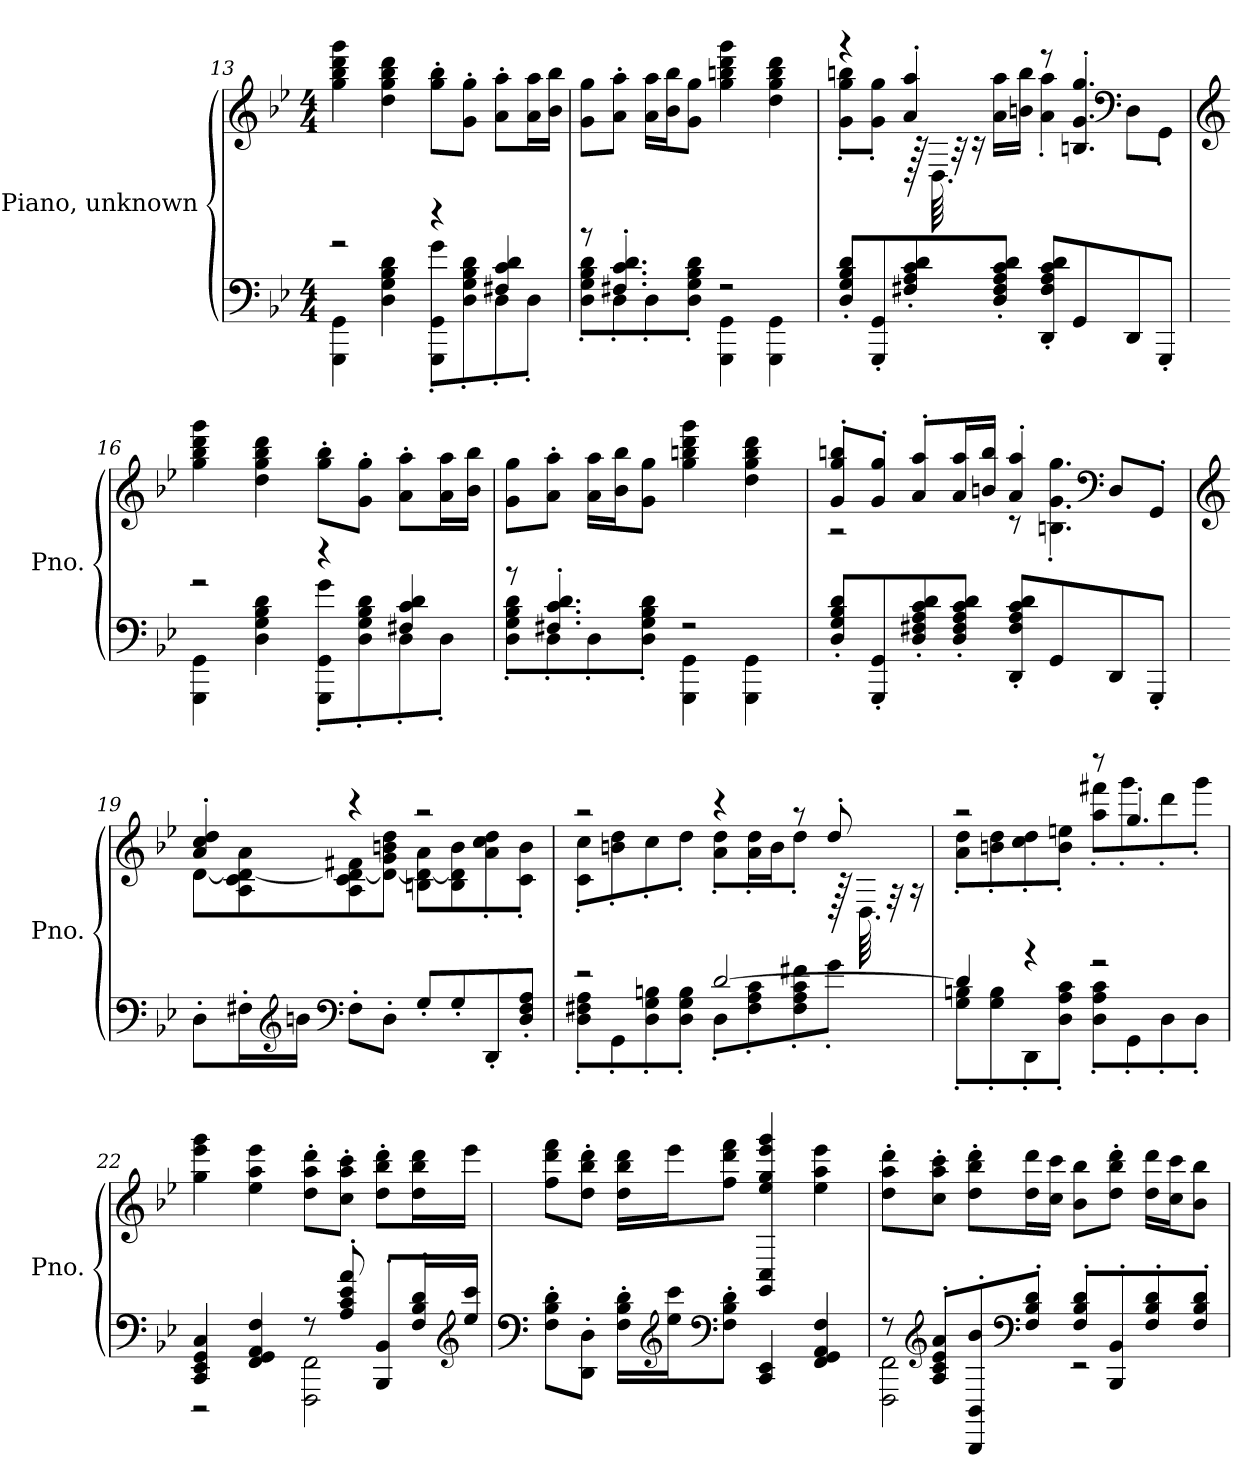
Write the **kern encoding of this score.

**kern	**kern
*part1	*part1
*staff2	*staff1
*I"Piano, unknown	*
*I'Pno.	*
*clefF4	*clefG2
*k[b-e-]	*k[b-e-]
*M4/4	*M4/4
=13	=13
*^	*
2r	4GGG\ 4GG\	4gg\ 4bb-\ 4ddd\ 4ggg\
.	4D\ 4G\ 4B-\ 4d\	4dd\ 4gg\ 4bb-\ 4ddd\
4r	8GGG\' 8GG\' 8g\'L	8gg\' 8bb-\'L
.	8D\' 8G\' 8B-\' 8d\'	8g\' 8gg\'J
4F#X/ 4c/ 4d/	8D'\	8a\' 8aa\'L
.	8D'\J	16a\ 16aa\L
.	.	16b-\ 16bb-\JJ
!!LO:LB:g=z
=14	=14	=14
8r	8D\' 8G\' 8B-\' 8d\'L	8g\ 8gg\L
4.F#X/' 4.c/' 4.d/'	8D'\	8a\' 8aa\'J
.	8D'\	16a\ 16aa\LL
.	.	16b-\ 16bb-\J
.	8D\' 8G\' 8B-\' 8d\'J	8g\ 8gg\J
2r	4GGG\ 4GG\	4gg\ 4bbn\ 4ddd\ 4ggg\
.	4GGG\ 4GG\	4dd\ 4gg\ 4bb\ 4ddd\
*v	*v	*
=15	=15
*	*^
8D/' 8G/' 8B-/' 8d/'L	4r	8g\' 8gg\' 8bbn\'L
8GGG/' 8GG/'	.	8g\' 8gg\'J
8F#X/' 8A/' 8c/' 8d/'	4a/' 4aa/'	128r
.	.	64.D\
.	.	32r
.	.	16r
8D/' 8F#/' 8A/' 8c/' 8d/'J	.	16a\ 16aa\LL
.	.	16bn\ 16bb\JJ
8DD/' 8F#/' 8A/' 8c/' 8d/'L	8r	4a\' 4aa\'
8GG/	4.Bn/' 4.g/' 4.gg/'	.
*	*clefF4	*
8DD/	.	8D\L
8GGG'/J	.	8GG'\J
*	*v	*v
=16	=16
*	*clefG2
*^	*
2r	4GGG\ 4GG\	4gg\ 4bb-\ 4ddd\ 4ggg\
.	4D\ 4G\ 4B-\ 4d\	4dd\ 4gg\ 4bb-\ 4ddd\
4r	8GGG\' 8GG\' 8g\'L	8gg\' 8bb-\'L
.	8D\' 8G\' 8B-\' 8d\'	8g\' 8gg\'J
4F#X/ 4c/ 4d/	8D'\	8a\' 8aa\'L
.	8D'\J	16a\ 16aa\L
.	.	16b-\ 16bb-\JJ
!!LO:PB:g=z
=17	=17	=17
8r	8D\' 8G\' 8B-\' 8d\'L	8g\ 8gg\L
4.F#X/' 4.c/' 4.d/'	8D'\	8a\' 8aa\'J
.	8D'\	16a\ 16aa\LL
.	.	16b-\ 16bb-\J
.	8D\' 8G\' 8B-\' 8d\'J	8g\ 8gg\J
2r	4GGG\ 4GG\	4gg\ 4bbn\ 4ddd\ 4ggg\
.	4GGG\ 4GG\	4dd\ 4gg\ 4bb\ 4ddd\
*v	*v	*
=18	=18
*	*^
8D/' 8G/' 8B-/' 8d/'L	8g/' 8gg/' 8bbn/'L	2r
8GGG/' 8GG/'	8g/' 8gg/'J	.
8D/' 8F#X/' 8A/' 8c/' 8d/'	8a/' 8aa/'L	.
8D/' 8F#/' 8A/' 8c/' 8d/'J	16a/ 16aa/L	.
.	16bn/ 16bb/JJ	.
8DD/' 8F#/' 8A/' 8c/' 8d/'L	4a/' 4aa/'	8r
8GG/	.	4.Bn\' 4.g\' 4.gg\'
*	*clefF4	*
8DD/	8D/L	.
8GGG'/J	8GG'/J	.
!!LO:LB:g=z	!!
=19	=19	=19
*	*clefG2	*
8D'\L	4a/' 4cc/' 4dd/'	[8d\L
16F#X'\L	.	8A\ 8c\ 8d\_ 8a\
*clefG2	*	*
16bn\JJ	.	.
*clefF4	*	*
8F#'\L	4r	8A\ 8c\ 8d\_ 8f#X\
8D'\J	.	8d\_ 8g\ 8bn\ 8dd\J
8G'/L	2r	8Bn\ 8d\_ 8a\L
8G'/	.	8B\ 8d\] 8b\
8DD'/	.	8a\' 8cc\' 8dd\'
8D/' 8F#/' 8A/'J	.	8c\' 8b\'J
=20	=20	=20
*^	*	*
2r	8D\' 8F#X\' 8A\'L	2r	8c\' 8cc\'L
.	8GG'\	.	8bn\' 8dd\'
.	8D\' 8G\' 8Bn\'	.	8cc'\
.	8D\' 8G\' 8B\'J	.	8dd'\J
[2d/	8D'\L	4r	8a\' 8dd\'L
.	8F#\' 8A\' 8c\'	.	16a\' 16dd\'L
.	.	.	16b\J
.	8F#\' 8A\' 8c\' 8f#X\'	8r	8dd'\J
.	8g'\J	8dd'/	128r
.	.	.	64.D\
.	.	.	32r
.	.	.	16r
!!LO:LB:g=z	!!
=21	=21	=21	=21
4d/]	8G\' 8Bn\'L	2r	8a\' 8dd\'L
.	8G\' 8B\'	.	8bn\' 8dd\'
4r	8DD'\	.	8cc\' 8dd\'
.	8D\' 8A\' 8c\'J	.	8b\' 8een\'J
2r	8D\' 8A\' 8c\'L	8r	8aa\' 8fff#X\'L
.	8GG'\	4.gg'/	8ggg'\
.	8D'\	.	8ddd'\
.	8D'\J	.	8ggg'\J
*	*	*v	*v
=22	=22	=22
4CC/ 4EE-/ 4GG/ 4C/	2r	4gg\ 4eee-\ 4ggg\
4FF/ 4GG/ 4AA/ 4F/	.	4ee-\ 4aa\ 4eee-\
8r	2FFF\ 2FF\	8dd\' 8aa\' 8ddd\'L
8A/' 8c/' 8e-/' 8a/'	.	8cc\' 8aa\' 8ccc\'J
8BBB-/' 8BB-/'L	.	8dd\' 8bb-\' 8ddd\'L
16F/' 16B-/' 16d/'L	.	16dd\ 16bb-\ 16ddd\L
*clefG2	*	*
16ee-/ 16ccc/JJ	.	16eee-\JJ
*v	*v	*
=23	=23
*clefF4	*
8F\' 8B-\' 8d\'L	8ff\ 8ddd\ 8fff\L
8DD\' 8D\'J	8dd\' 8bb-\' 8ddd\'J
16F\' 16B-\' 16d\'LL	16dd\ 16bb-\ 16ddd\LL
*clefG2	*
16ee-\ 16ccc\J	16eee-\J
*clefF4	*
8F\' 8B-\' 8d\'J	8ff\ 8ddd\ 8fff\J
4CC/ 4EE-/	4GG/ 4C/ 4ee-/ 4gg/ 4eee-/ 4ggg/
4FF/ 4GG/ 4AA/ 4F/	4ee-\ 4aa\ 4eee-\
!!LO:LB:g=z
=24	=24
*^	*
8r	2FFF\ 2FF\	8dd\' 8aa\' 8ddd\'L
*clefG2	*	*
8A/' 8c/' 8e-/' 8a/'L	.	8cc\' 8aa\' 8ccc\'J
8BBB-/' 8BB-/' 8b-/'	.	8dd\' 8bb-\' 8ddd\'L
*clefF4	*	*
8F/' 8B-/' 8d/'J	.	16dd\ 16ddd\L
.	.	16cc\ 16ccc\JJ
8F/' 8B-/' 8d/'L	2r	8b-\ 8bb-\L
8BBB-/' 8BB-/'	.	8dd\' 8bb-\' 8ddd\'J
8F/' 8B-/' 8d/'	.	16dd\ 16ddd\LL
.	.	16cc\ 16ccc\J
8F/' 8B-/' 8d/'J	.	8b-\ 8bb-\J
*v	*v	*
=	=
*-	*-
